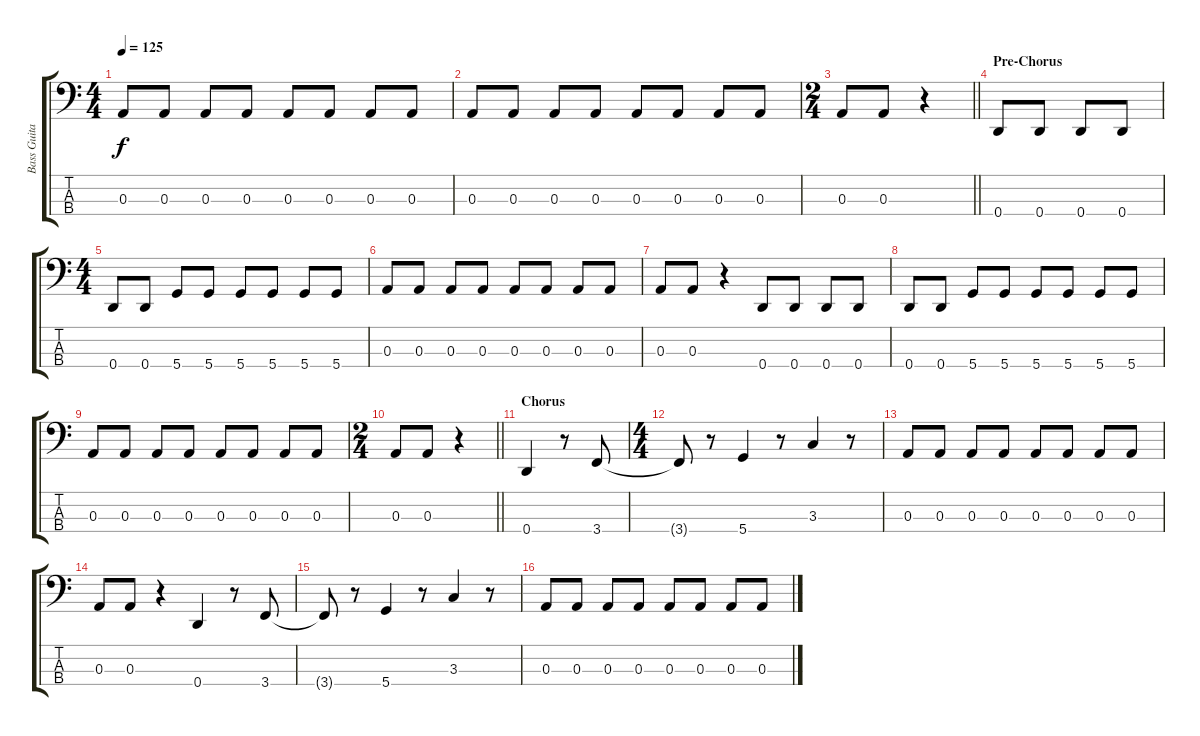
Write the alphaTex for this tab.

\track ("Bass Guitar" "Bass Guita") {instrument electricbassfinger}
\staff {score tabs}
\tuning (G2 D2 A1 D1) {hide}
\ts (4 4)
\tempo 125
\clef f4
\ks c
0.3.8{dy f} 0.3.8 0.3.8 0.3.8 0.3.8 0.3.8 0.3.8 0.3.8 |
0.3.8 0.3.8 0.3.8 0.3.8 0.3.8 0.3.8 0.3.8 0.3.8 |
\ts (2 4)
\barLineRight lightlight
0.3.8 0.3.8 r.4 |
\section ("" "Pre-Chorus")
0.4.8 0.4.8 0.4.8 0.4.8 |
\ts (4 4)
0.4.8 0.4.8 5.4.8 5.4.8 5.4.8 5.4.8 5.4.8 5.4.8 |
0.3.8 0.3.8 0.3.8 0.3.8 0.3.8 0.3.8 0.3.8 0.3.8 |
0.3.8 0.3.8 r.4 0.4.8 0.4.8 0.4.8 0.4.8 |
0.4.8 0.4.8 5.4.8 5.4.8 5.4.8 5.4.8 5.4.8 5.4.8 |
0.3.8 0.3.8 0.3.8 0.3.8 0.3.8 0.3.8 0.3.8 0.3.8 |
\ts (2 4)
\barLineRight lightlight
0.3.8 0.3.8 r.4 |
\section ("" "Chorus")
0.4.4 r.8 3.4.8 |
\ts (4 4)
3.4{t}.8 r.8 5.4.4 r.8 3.3.4 r.8 |
0.3.8 0.3.8 0.3.8 0.3.8 0.3.8 0.3.8 0.3.8 0.3.8 |
0.3.8 0.3.8 r.4 0.4.4 r.8 3.4.8 |
3.4{t}.8 r.8 5.4.4 r.8 3.3.4 r.8 |
0.3.8 0.3.8 0.3.8 0.3.8 0.3.8 0.3.8 0.3.8 0.3.8
